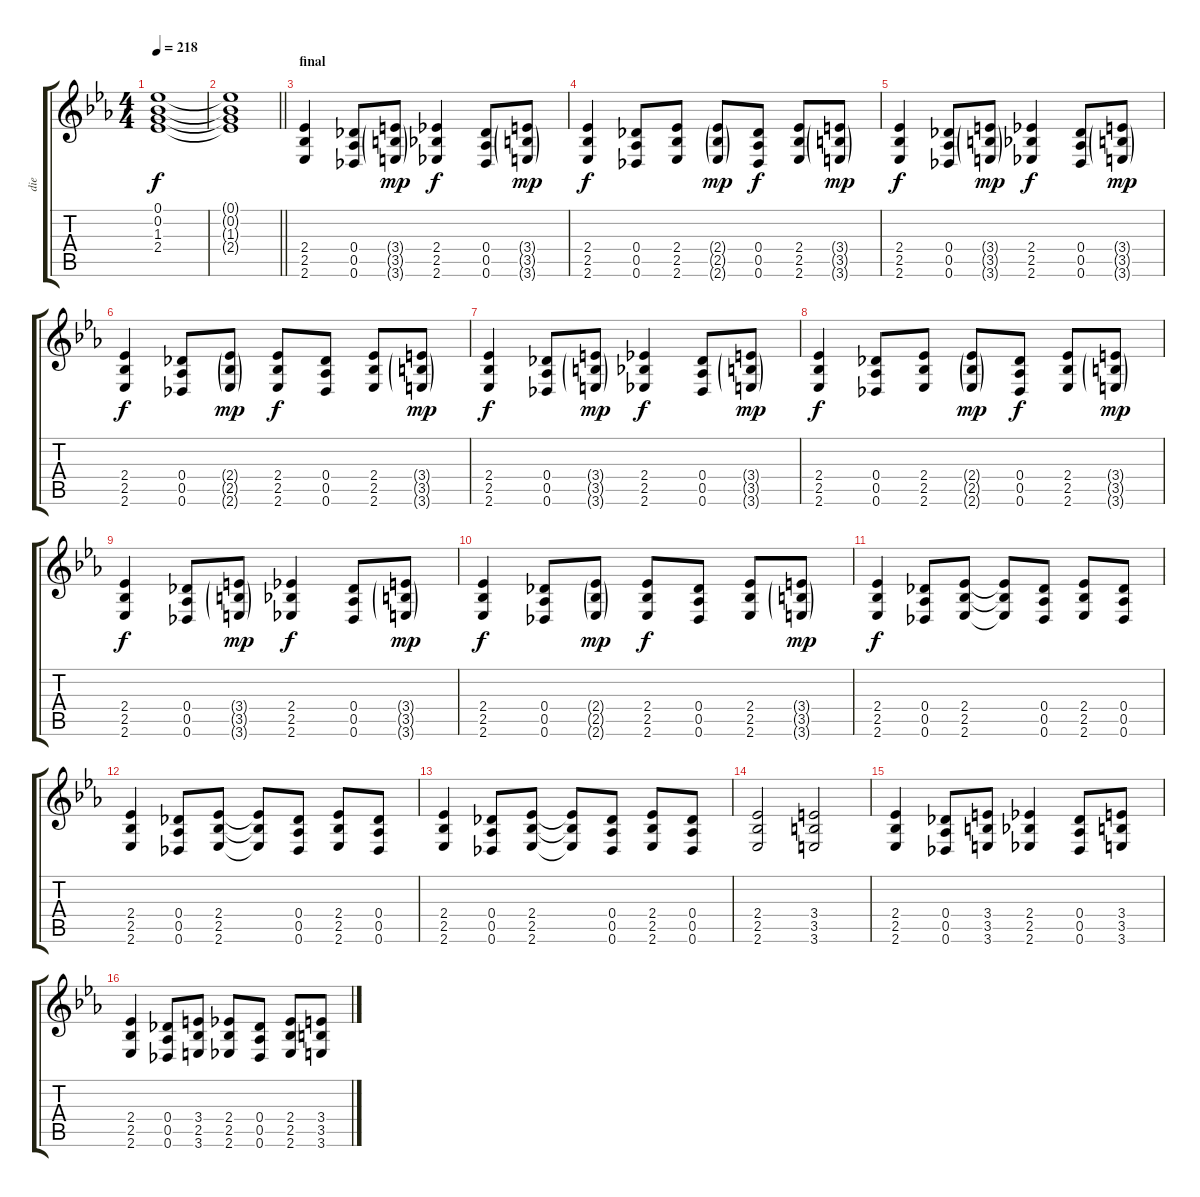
\track ("die" "die") {instrument overdrivenguitar}
\staff {score tabs}
\tuning (Eb4 Bb3 Gb3 Db3 Ab2 Db2) {hide}
\ts (4 4)
\tempo 218
\clef g2
\ks eb
(0.1 0.2 1.3 2.4).1{dy f} |
\barLineRight lightlight
(0.1{t} 0.2{t} 1.3{t} 2.4{t}).1 |
\section ("" "final")
(2.4 2.5 2.6).4{volume 10 instrument overdrivenguitar} (0.4 0.5 0.6).8 (3.4{g} 3.5{g} 3.6{g}).8{dy mp} (2.4 2.5 2.6).4{dy f} (0.4 0.5 0.6).8 (3.4{g} 3.5{g} 3.6{g}).8{dy mp} |
(2.4 2.5 2.6).4{dy f} (0.4 0.5 0.6).8 (2.4 2.5 2.6).8 (2.4{g} 2.5{g} 2.6{g}).8{dy mp} (0.4 0.5 0.6).8{dy f} (2.4 2.5 2.6).8 (3.4{g} 3.5{g} 3.6{g}).8{dy mp} |
(2.4 2.5 2.6).4{dy f} (0.4 0.5 0.6).8 (3.4{g} 3.5{g} 3.6{g}).8{dy mp} (2.4 2.5 2.6).4{dy f} (0.4 0.5 0.6).8 (3.4{g} 3.5{g} 3.6{g}).8{dy mp} |
(2.4 2.5 2.6).4{dy f} (0.4 0.5 0.6).8 (2.4{g} 2.5{g} 2.6{g}).8{dy mp} (2.4 2.5 2.6).8{dy f} (0.4 0.5 0.6).8 (2.4 2.5 2.6).8 (3.4{g} 3.5{g} 3.6{g}).8{dy mp} |
(2.4 2.5 2.6).4{dy f} (0.4 0.5 0.6).8 (3.4{g} 3.5{g} 3.6{g}).8{dy mp} (2.4 2.5 2.6).4{dy f} (0.4 0.5 0.6).8 (3.4{g} 3.5{g} 3.6{g}).8{dy mp} |
(2.4 2.5 2.6).4{dy f} (0.4 0.5 0.6).8 (2.4 2.5 2.6).8 (2.4{g} 2.5{g} 2.6{g}).8{dy mp} (0.4 0.5 0.6).8{dy f} (2.4 2.5 2.6).8 (3.4{g} 3.5{g} 3.6{g}).8{dy mp} |
(2.4 2.5 2.6).4{dy f} (0.4 0.5 0.6).8 (3.4{g} 3.5{g} 3.6{g}).8{dy mp} (2.4 2.5 2.6).4{dy f} (0.4 0.5 0.6).8 (3.4{g} 3.5{g} 3.6{g}).8{dy mp} |
(2.4 2.5 2.6).4{dy f} (0.4 0.5 0.6).8 (2.4{g} 2.5{g} 2.6{g}).8{dy mp} (2.4 2.5 2.6).8{dy f} (0.4 0.5 0.6).8 (2.4 2.5 2.6).8 (3.4{g} 3.5{g} 3.6{g}).8{dy mp} |
(2.4 2.5 2.6).4{dy f} (0.4 0.5 0.6).8 (2.4 2.5 2.6).8 (2.4{t} 2.5{t} 2.6{t}).8 (0.4 0.5 0.6).8 (2.4 2.5 2.6).8 (0.4 0.5 0.6).8 |
(2.4 2.5 2.6).4 (0.4 0.5 0.6).8 (2.4 2.5 2.6).8 (2.4{t} 2.5{t} 2.6{t}).8 (0.4 0.5 0.6).8 (2.4 2.5 2.6).8 (0.4 0.5 0.6).8 |
(2.4 2.5 2.6).4 (0.4 0.5 0.6).8 (2.4 2.5 2.6).8 (2.4{t} 2.5{t} 2.6{t}).8 (0.4 0.5 0.6).8 (2.4 2.5 2.6).8 (0.4 0.5 0.6).8 |
(2.4 2.5 2.6).2 (3.4 3.5 3.6).2 |
(2.4 2.5 2.6).4 (0.4 0.5 0.6).8 (3.4 3.5 3.6).8 (2.4 2.5 2.6).4 (0.4 0.5 0.6).8 (3.4 3.5 3.6).8 |
(2.4 2.5 2.6).4 (0.4 0.5 0.6).8 (3.4 2.5 3.6).8 (2.4 2.5 2.6).8 (0.4 0.5 0.6).8 (2.4 2.5 2.6).8 (3.4 3.5 3.6).8
